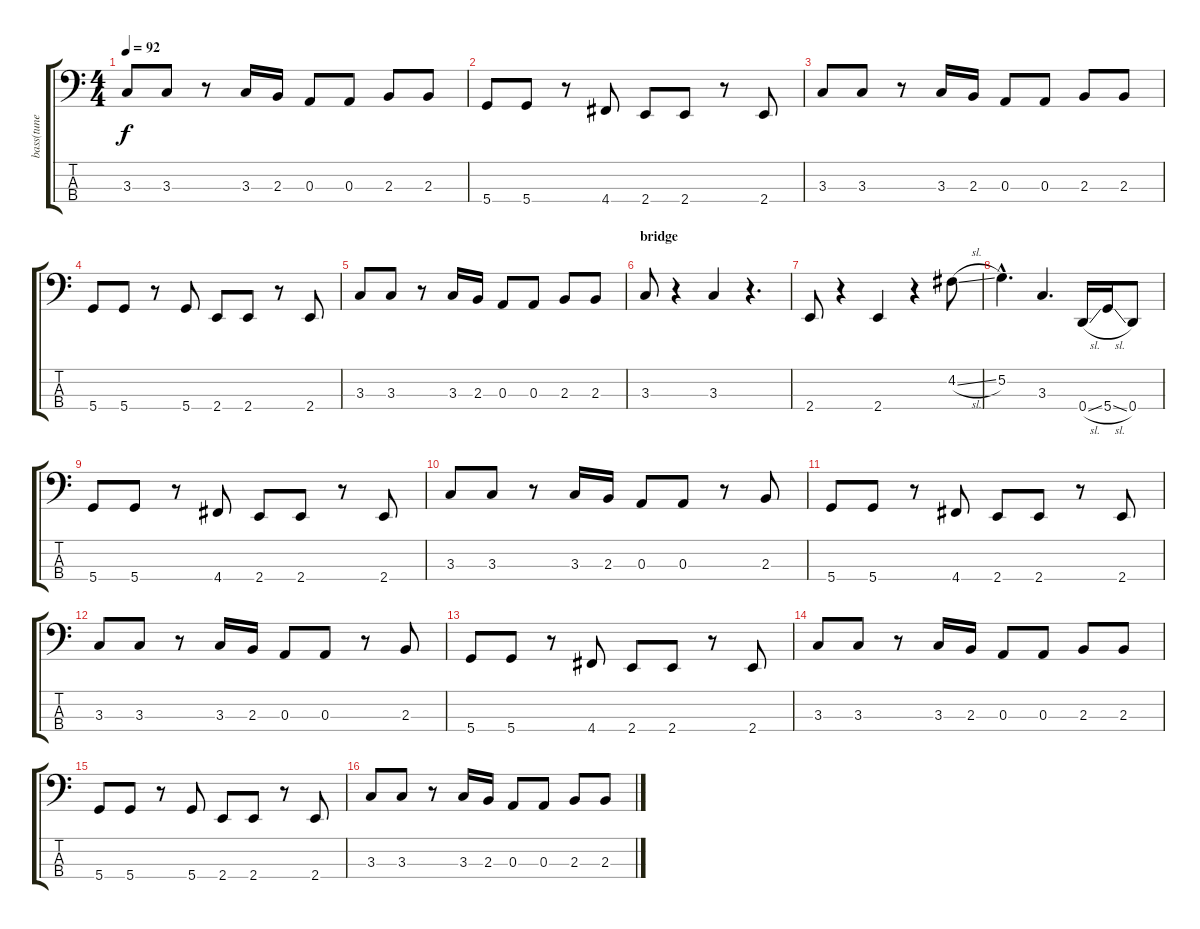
\track ("bass(tune down)" "bass(tune ") {instrument electricbasspick}
\staff {score tabs}
\tuning (G2 D2 A1 D1) {hide}
\ts (4 4)
\tempo 92
\clef f4
\ks c
3.3.8{dy f} 3.3.8 r.8 3.3.16 2.3.16 0.3.8 0.3.8 2.3.8 2.3.8 |
5.4.8 5.4.8 r.8 4.4.8 2.4.8 2.4.8 r.8 2.4.8 |
3.3.8 3.3.8 r.8 3.3.16 2.3.16 0.3.8 0.3.8 2.3.8 2.3.8 |
5.4.8 5.4.8 r.8 5.4.8 2.4.8 2.4.8 r.8 2.4.8 |
3.3.8 3.3.8 r.8 3.3.16 2.3.16 0.3.8 0.3.8 2.3.8 2.3.8 |
\section ("" "bridge")
3.3.8 r.4 3.3.4 r.4{d} |
2.4.8 r.4 2.4.4 r.4 4.2{sl}.8 |
5.2{hac}.4{d} 3.3.4{d} 0.4{sl}.16 5.4{sl}.16 0.4.8 |
5.4.8 5.4.8 r.8 4.4.8 2.4.8 2.4.8 r.8 2.4.8 |
3.3.8 3.3.8 r.8 3.3.16 2.3.16 0.3.8 0.3.8 r.8 2.3.8 |
5.4.8 5.4.8 r.8 4.4.8 2.4.8 2.4.8 r.8 2.4.8 |
3.3.8 3.3.8 r.8 3.3.16 2.3.16 0.3.8 0.3.8 r.8 2.3.8 |
5.4.8 5.4.8 r.8 4.4.8 2.4.8 2.4.8 r.8 2.4.8 |
3.3.8 3.3.8 r.8 3.3.16 2.3.16 0.3.8 0.3.8 2.3.8 2.3.8 |
5.4.8 5.4.8 r.8 5.4.8 2.4.8 2.4.8 r.8 2.4.8 |
3.3.8 3.3.8 r.8 3.3.16 2.3.16 0.3.8 0.3.8 2.3.8 2.3.8
